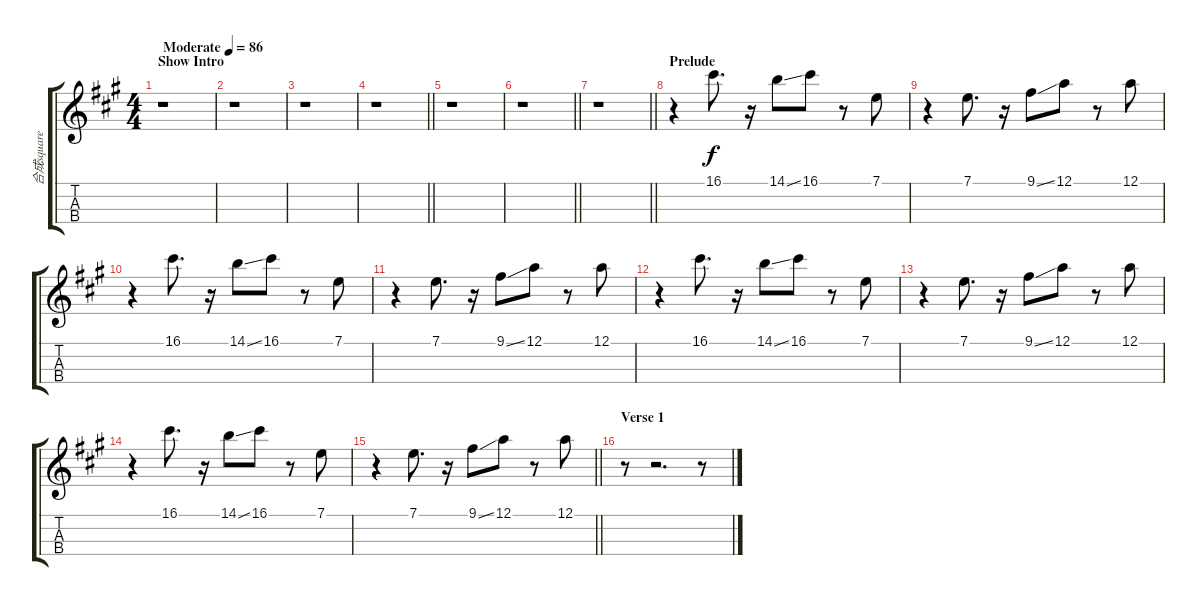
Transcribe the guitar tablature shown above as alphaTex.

\track ("合成square" "合成square") {instrument acousticgrandpiano}
\staff {score tabs}
\tuning (A4 D4 G3 C3) {hide}
\ts (4 4)
\section ("" "Show Intro")
\tempo (86 "Moderate")
\clef g2
\ks a
r.1{dy f instrument acousticgrandpiano} |
r.1 |
r.1 |
\barLineRight lightlight
r.1 |
\section ("" "")
r.1 |
\barLineRight lightlight
r.1 |
\section ("" "")
\barLineRight lightlight
r.1 |
\section ("" "Prelude")
r.4 16.1.8{d} r.16 14.1{ss}.8 16.1.8 r.8 7.1.8 |
r.4 7.1.8{d} r.16 9.1{ss}.8 12.1.8 r.8 12.1.8 |
r.4 16.1.8{d} r.16 14.1{ss}.8 16.1.8 r.8 7.1.8 |
r.4 7.1.8{d} r.16 9.1{ss}.8 12.1.8 r.8 12.1.8 |
r.4 16.1.8{d} r.16 14.1{ss}.8 16.1.8 r.8 7.1.8 |
r.4 7.1.8{d} r.16 9.1{ss}.8 12.1.8 r.8 12.1.8 |
r.4 16.1.8{d} r.16 14.1{ss}.8 16.1.8 r.8 7.1.8 |
\barLineRight lightlight
r.4 7.1.8{d} r.16 9.1{ss}.8 12.1.8 r.8 12.1.8 |
\section ("" "Verse 1")
r.8 r.2{d} r.8
